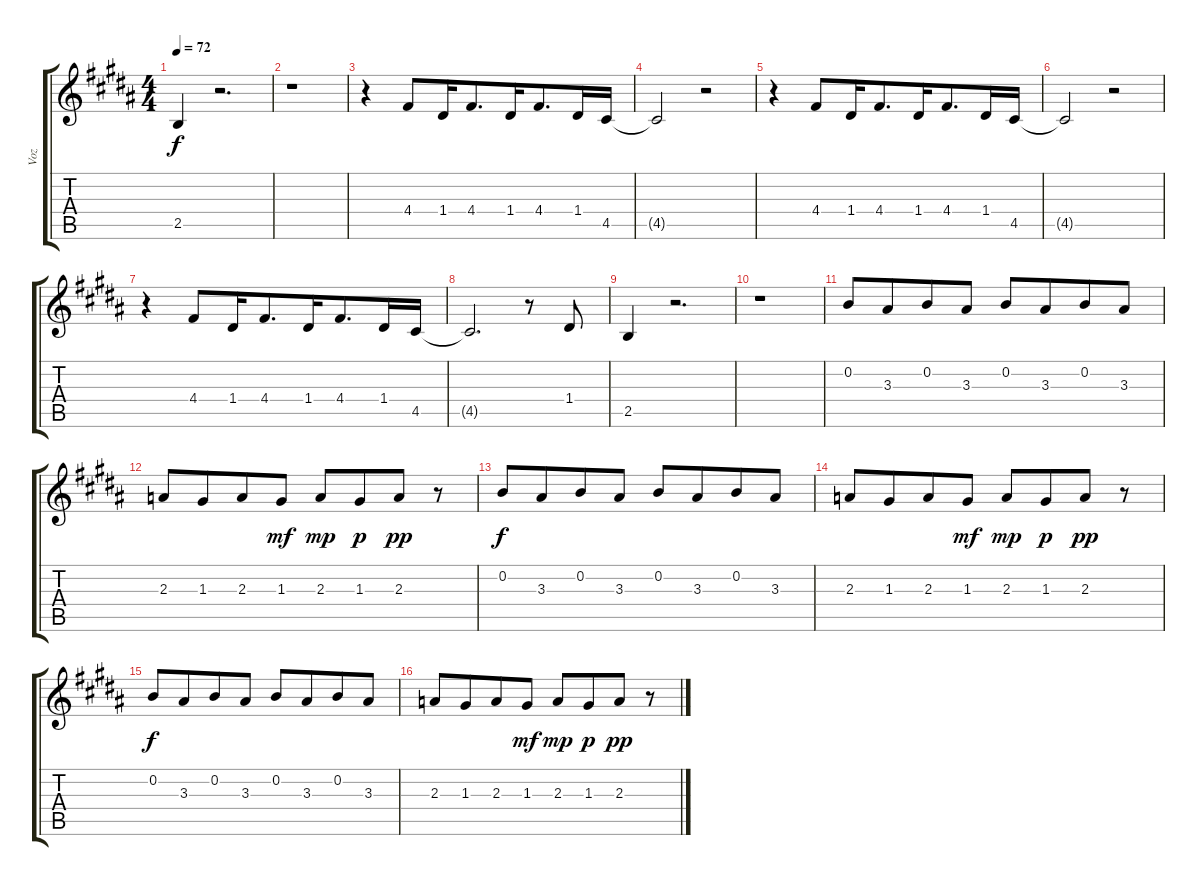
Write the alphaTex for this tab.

\track ("Voz" "Voz") {instrument electricguitarjazz}
\staff {score tabs}
\tuning (E4 B3 G3 D3 A2 E2) {hide}
\ts (4 4)
\tempo 72
\clef g2
\ks b
2.5.4{dy f} r.2{d} |
r.1 |
r.4 4.4.8 1.4.16 4.4.8{d beam merge} 1.4.16 4.4.8{d beam merge} 1.4.16 4.5.16 |
4.5{t}.2 r.2 |
r.4 4.4.8 1.4.16 4.4.8{d beam merge} 1.4.16 4.4.8{d beam merge} 1.4.16 4.5.16 |
4.5{t}.2 r.2 |
r.4 4.4.8 1.4.16 4.4.8{d beam merge} 1.4.16 4.4.8{d beam merge} 1.4.16 4.5.16 |
4.5{t}.2{d} r.8 1.4.8 |
2.5.4 r.2{d} |
r.1 |
0.2.8{volume 14} 3.3.8{beam merge} 0.2.8 3.3.8 0.2.8 3.3.8{beam merge} 0.2.8 3.3.8 |
2.3.8 1.3.8{beam merge} 2.3.8 1.3.8{dy mf} 2.3.8{dy mp} 1.3.8{dy p beam merge} 2.3.8{dy pp} r.8 |
0.2.8{dy f} 3.3.8{beam merge} 0.2.8 3.3.8 0.2.8 3.3.8{beam merge} 0.2.8 3.3.8 |
2.3.8 1.3.8{beam merge} 2.3.8 1.3.8{dy mf} 2.3.8{dy mp} 1.3.8{dy p beam merge} 2.3.8{dy pp} r.8 |
0.2.8{dy f} 3.3.8{beam merge} 0.2.8 3.3.8 0.2.8 3.3.8{beam merge} 0.2.8 3.3.8 |
2.3.8 1.3.8{beam merge} 2.3.8 1.3.8{dy mf} 2.3.8{dy mp} 1.3.8{dy p beam merge} 2.3.8{dy pp} r.8
